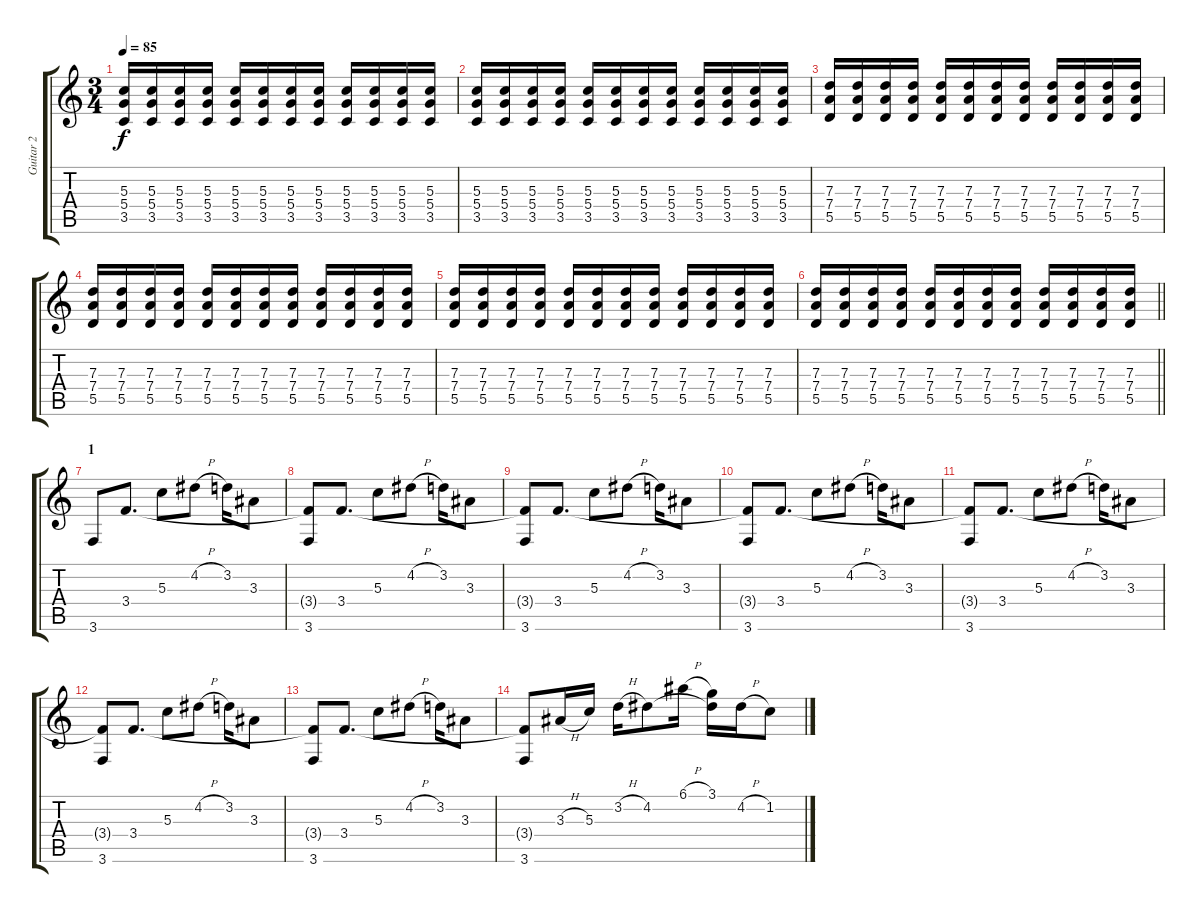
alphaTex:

\track ("Guitar 2" "Guitar 2") {instrument overdrivenguitar}
\staff {score tabs}
\tuning (E4 B3 G3 D3 A2 D2) {hide}
\ts (3 4)
\tempo 85
\clef g2
\ks c
(5.3 5.4 3.5).16{dy f} (5.3 5.4 3.5).16 (5.3 5.4 3.5).16 (5.3 5.4 3.5).16 (5.3 5.4 3.5).16 (5.3 5.4 3.5).16 (5.3 5.4 3.5).16 (5.3 5.4 3.5).16 (5.3 5.4 3.5).16 (5.3 5.4 3.5).16 (5.3 5.4 3.5).16 (5.3 5.4 3.5).16 |
(5.3 5.4 3.5).16 (5.3 5.4 3.5).16 (5.3 5.4 3.5).16 (5.3 5.4 3.5).16 (5.3 5.4 3.5).16 (5.3 5.4 3.5).16 (5.3 5.4 3.5).16 (5.3 5.4 3.5).16 (5.3 5.4 3.5).16 (5.3 5.4 3.5).16 (5.3 5.4 3.5).16 (5.3 5.4 3.5).16 |
(7.3 7.4 5.5).16{instrument overdrivenguitar} (7.3 7.4 5.5).16 (7.3 7.4 5.5).16 (7.3 7.4 5.5).16 (7.3 7.4 5.5).16 (7.3 7.4 5.5).16 (7.3 7.4 5.5).16 (7.3 7.4 5.5).16 (7.3 7.4 5.5).16 (7.3 7.4 5.5).16 (7.3 7.4 5.5).16 (7.3 7.4 5.5).16 |
(7.3 7.4 5.5).16 (7.3 7.4 5.5).16 (7.3 7.4 5.5).16 (7.3 7.4 5.5).16 (7.3 7.4 5.5).16 (7.3 7.4 5.5).16 (7.3 7.4 5.5).16 (7.3 7.4 5.5).16 (7.3 7.4 5.5).16 (7.3 7.4 5.5).16 (7.3 7.4 5.5).16 (7.3 7.4 5.5).16 |
(7.3 7.4 5.5).16 (7.3 7.4 5.5).16 (7.3 7.4 5.5).16 (7.3 7.4 5.5).16 (7.3 7.4 5.5).16 (7.3 7.4 5.5).16 (7.3 7.4 5.5).16 (7.3 7.4 5.5).16 (7.3 7.4 5.5).16 (7.3 7.4 5.5).16 (7.3 7.4 5.5).16 (7.3 7.4 5.5).16 |
\barLineRight lightlight
(7.3 7.4 5.5).16 (7.3 7.4 5.5).16 (7.3 7.4 5.5).16 (7.3 7.4 5.5).16 (7.3 7.4 5.5).16 (7.3 7.4 5.5).16 (7.3 7.4 5.5).16 (7.3 7.4 5.5).16 (7.3 7.4 5.5).16 (7.3 7.4 5.5).16 (7.3 7.4 5.5).16 (7.3 7.4 5.5).16 |
\section ("" "1")
3.6.8{volume 8} 3.4.8{d} 5.3.8 4.2{h}.8 3.2.16 3.3.8 |
(3.4{t} 3.6).8 3.4.8{d} 5.3.8 4.2{h}.8 3.2.16 3.3.8 |
(3.4{t} 3.6).8 3.4.8{d} 5.3.8 4.2{h}.8 3.2.16 3.3.8 |
(3.4{t} 3.6).8 3.4.8{d} 5.3.8 4.2{h}.8 3.2.16 3.3.8 |
(3.4{t} 3.6).8 3.4.8{d} 5.3.8 4.2{h}.8 3.2.16 3.3.8 |
(3.4{t} 3.6).8 3.4.8{d} 5.3.8 4.2{h}.8 3.2.16 3.3.8 |
(3.4{t} 3.6).8 3.4.8{d} 5.3.8 4.2{h}.8 3.2.16 3.3.8 |
(3.4{t} 3.6).8 3.3{h}.16 5.3.16 3.2{h}.16 4.2.8 6.1{h}.16 (3.1 4.2{t}).16 4.2{h}.16 1.2.8
